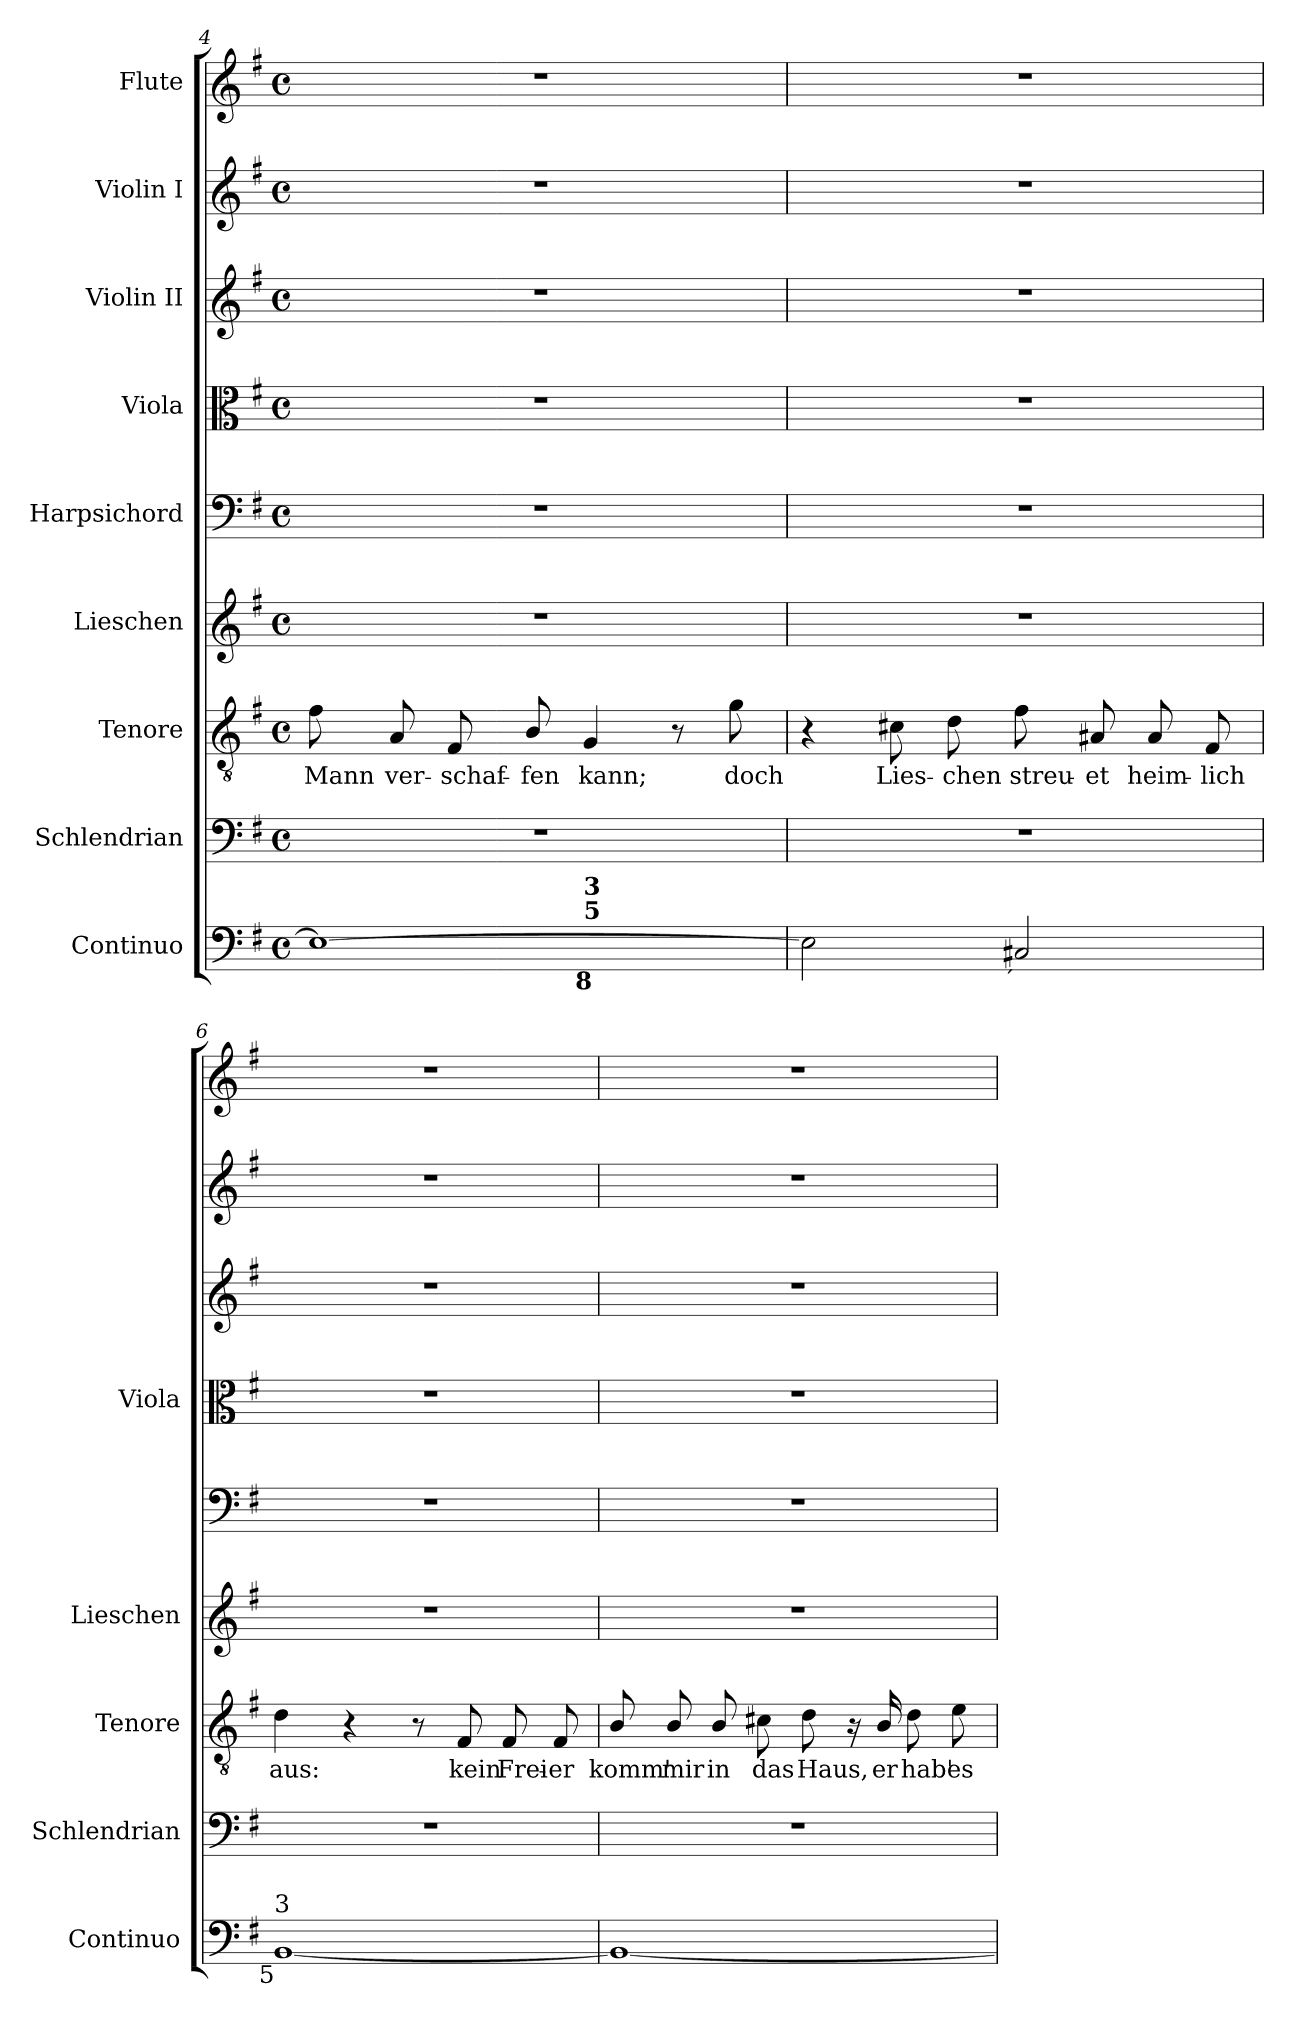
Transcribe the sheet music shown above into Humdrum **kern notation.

**kern	**kern	**kern	**text	**kern	**kern	**kern	**kern	**kern	**kern
*part9	*part8	*part7	*part7	*part6	*part5	*part4	*part3	*part2	*part1
*staff9	*staff8	*staff7	*staff7	*staff6	*staff5	*staff4	*staff3	*staff2	*staff1
*I"Continuo	*I"Schlendrian	*I"Tenore	*	*I"Lieschen	*I"Harpsichord	*I"Viola	*I"Violin II	*I"Violin I	*I"Flute
*I'Continuo	*I'Schlendrian	*I'Tenore	*	*I'Lieschen	*	*I'Viola	*	*	*
*clefF4	*clefF4	*clefGv2	*	*clefG2	*clefF4	*clefC3	*clefG2	*clefG2	*clefG2
*	*	*ITrd7c12	*	*	*	*	*	*	*
*k[f#]	*k[f#]	*k[f#]	*	*k[f#]	*k[f#]	*k[f#]	*k[f#]	*k[f#]	*k[f#]
*G:	*G:	*G:	*	*G:	*G:	*G:	*G:	*G:	*G:
*M4/4	*M4/4	*M4/4	*	*M4/4	*M4/4	*M4/4	*M4/4	*M4/4	*M4/4
*met(c)	*met(c)	*met(c)	*	*met(c)	*met(c)	*met(c)	*met(c)	*met(c)	*met(c)
=4	=4	=4	=4	=4	=4	=4	=4	=4	=4
!	!	!	!LO:LY:b:color=#000000	!	!	!	!	!	!
*^	*	*	*	*	*	*	*	*	*
1Ei_	2ryy	1r	8F#i\	Mann	1r	1r	1r	1r	1r	1r
!	!	!	!	!LO:LY:b:color=#000000	!	!	!	!	!	!
.	.	.	8AAi/	ver-	.	.	.	.	.	.
!	!	!	!	!LO:LY:b:color=#000000	!	!	!	!	!	!
.	.	.	8FF#i/	-schaf-	.	.	.	.	.	.
!	!	!	!	!LO:LY:b:color=#000000	!	!	!	!	!	!
.	.	.	8BBi/	-fen	.	.	.	.	.	.
!	!LO:TX:b:B:cj:t=8	!	!	!	!	!	!	!	!	!
!	!LO:TX:B:t=5	!	!	!	!	!	!	!	!	!
!	!LO:TX:B:t=3	!	!	!	!	!	!	!	!	!
!	!	!	!	!LO:LY:b:color=#000000	!	!	!	!	!	!
.	2ryy	.	4GGi/	kann;	.	.	.	.	.	.
.	.	.	8r	.	.	.	.	.	.	.
!	!	!	!	!LO:LY:b:color=#000000	!	!	!	!	!	!
.	.	.	8Gi\	doch	.	.	.	.	.	.
*v	*v	*	*	*	*	*	*	*	*	*
!!LO:LB:g=z
=5	=5	=5	=5	=5	=5	=5	=5	=5	=5
2Ei\]	1r	4r	.	1r	1r	1r	1r	1r	1r
!	!	!	!LO:LY:b:color=#000000	!	!	!	!	!	!
.	.	8C#Xi\	Lies-	.	.	.	.	.	.
!	!	!	!LO:LY:b:color=#000000	!	!	!	!	!	!
.	.	8Di\	-chen	.	.	.	.	.	.
!LO:TX:b:rj:t=´	!	!	!	!	!	!	!	!	!
!	!	!	!LO:LY:b:color=#000000	!	!	!	!	!	!
2C#Xi/	.	8F#i\	streu-	.	.	.	.	.	.
!	!	!	!LO:LY:b:color=#000000	!	!	!	!	!	!
.	.	8AA#Xi/	-et	.	.	.	.	.	.
!	!	!	!LO:LY:b:color=#000000	!	!	!	!	!	!
.	.	8AA#i/	heim-	.	.	.	.	.	.
!	!	!	!LO:LY:b:color=#000000	!	!	!	!	!	!
.	.	8FF#i/	-lich	.	.	.	.	.	.
=6	=6	=6	=6	=6	=6	=6	=6	=6	=6
!LO:TX:b:rj:t=5	!	!	!	!	!	!	!	!	!
!LO:TX:t=3	!	!	!	!	!	!	!	!	!
!	!	!	!LO:LY:b:color=#000000	!	!	!	!	!	!
[1BBi	1r	4Di\	aus:	1r	1r	1r	1r	1r	1r
.	.	4r	.	.	.	.	.	.	.
.	.	8r	.	.	.	.	.	.	.
!	!	!	!LO:LY:b:color=#000000	!	!	!	!	!	!
.	.	8FF#i/	kein	.	.	.	.	.	.
!	!	!	!LO:LY:b:color=#000000	!	!	!	!	!	!
.	.	8FF#i/	Frei-	.	.	.	.	.	.
!	!	!	!LO:LY:b:color=#000000	!	!	!	!	!	!
.	.	8FF#i/	-er	.	.	.	.	.	.
=7	=7	=7	=7	=7	=7	=7	=7	=7	=7
!	!	!	!LO:LY:b:color=#000000	!	!	!	!	!	!
1BBi_	1r	8BBi/	komm'	1r	1r	1r	1r	1r	1r
!	!	!	!LO:LY:b:color=#000000	!	!	!	!	!	!
.	.	8BBi/	mir	.	.	.	.	.	.
!	!	!	!LO:LY:b:color=#000000	!	!	!	!	!	!
.	.	8BBi/	in	.	.	.	.	.	.
!	!	!	!LO:LY:b:color=#000000	!	!	!	!	!	!
.	.	8C#Xi\	das	.	.	.	.	.	.
!	!	!	!LO:LY:b:color=#000000	!	!	!	!	!	!
.	.	8Di\	Haus,	.	.	.	.	.	.
.	.	16r	.	.	.	.	.	.	.
!	!	!	!LO:LY:b:color=#000000	!	!	!	!	!	!
.	.	16BBi/	er	.	.	.	.	.	.
!	!	!	!LO:LY:b:color=#000000	!	!	!	!	!	!
.	.	8Di\	hab'	.	.	.	.	.	.
!	!	!	!LO:LY:b:color=#000000	!	!	!	!	!	!
.	.	8Ei\	es	.	.	.	.	.	.
=	=	=	=	=	=	=	=	=	=
*-	*-	*-	*-	*-	*-	*-	*-	*-	*-
